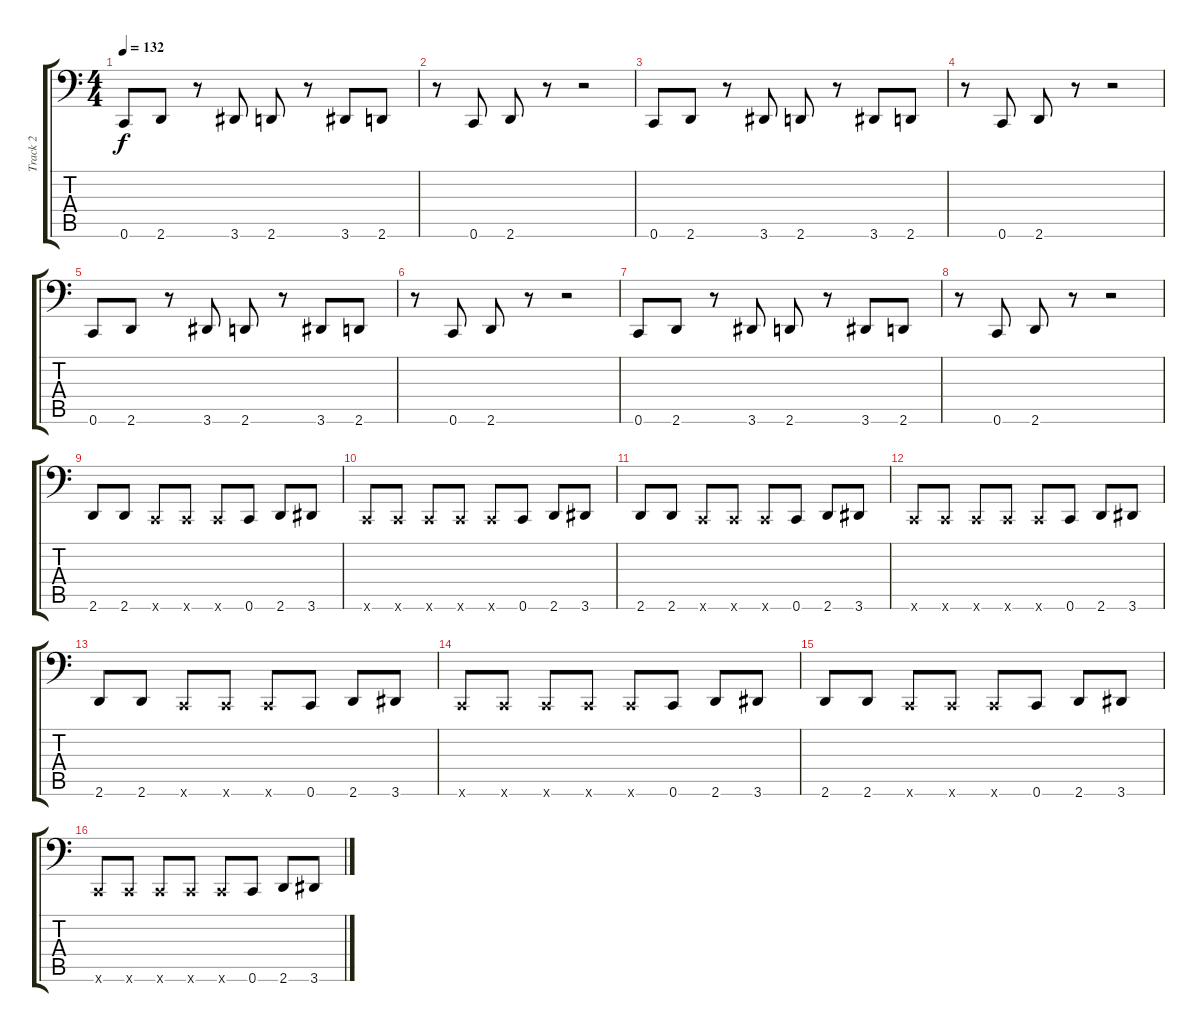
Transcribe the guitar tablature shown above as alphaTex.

\track ("Track 2" "Track 2") {instrument electricbasspick}
\staff {score tabs}
\tuning (D3 A2 F2 C2 G1 C1) {hide}
\ts (4 4)
\tempo 132
\clef f4
\ks c
0.6.8{dy f} 2.6.8 r.8 3.6.8 2.6.8 r.8 3.6.8 2.6.8 |
r.8 0.6.8 2.6.8 r.8 r.2 |
0.6.8 2.6.8 r.8 3.6.8 2.6.8 r.8 3.6.8 2.6.8 |
r.8 0.6.8 2.6.8 r.8 r.2 |
0.6.8 2.6.8 r.8 3.6.8 2.6.8 r.8 3.6.8 2.6.8 |
r.8 0.6.8 2.6.8 r.8 r.2 |
0.6.8 2.6.8 r.8 3.6.8 2.6.8 r.8 3.6.8 2.6.8 |
r.8 0.6.8 2.6.8 r.8 r.2 |
2.6.8 2.6.8 0.6{x}.8 0.6{x}.8 0.6{x}.8 0.6.8 2.6.8 3.6.8 |
0.6{x}.8 0.6{x}.8 0.6{x}.8 0.6{x}.8 0.6{x}.8 0.6.8 2.6.8 3.6.8 |
2.6.8 2.6.8 0.6{x}.8 0.6{x}.8 0.6{x}.8 0.6.8 2.6.8 3.6.8 |
0.6{x}.8 0.6{x}.8 0.6{x}.8 0.6{x}.8 0.6{x}.8 0.6.8 2.6.8 3.6.8 |
2.6.8 2.6.8 0.6{x}.8 0.6{x}.8 0.6{x}.8 0.6.8 2.6.8 3.6.8 |
0.6{x}.8 0.6{x}.8 0.6{x}.8 0.6{x}.8 0.6{x}.8 0.6.8 2.6.8 3.6.8 |
2.6.8 2.6.8 0.6{x}.8 0.6{x}.8 0.6{x}.8 0.6.8 2.6.8 3.6.8 |
0.6{x}.8 0.6{x}.8 0.6{x}.8 0.6{x}.8 0.6{x}.8 0.6.8 2.6.8 3.6.8
